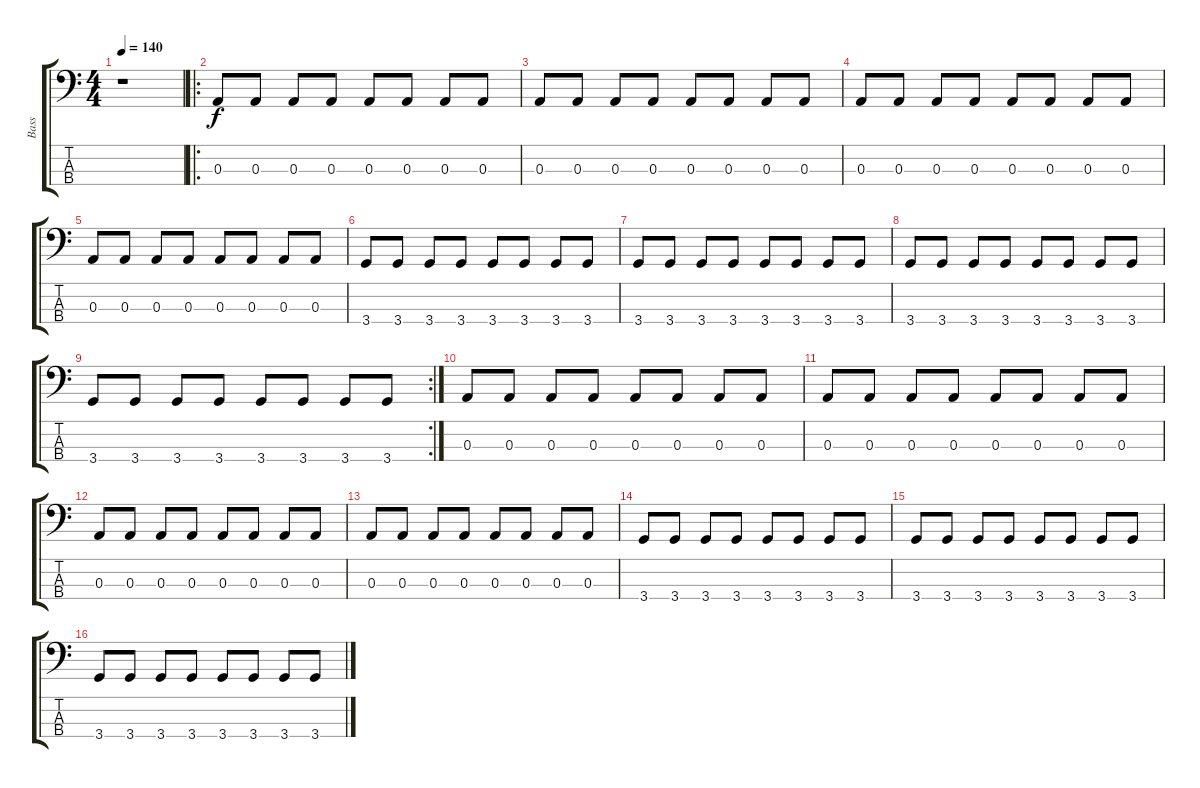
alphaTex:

\track ("Bass" "Bass") {instrument electricbassfinger}
\staff {score tabs}
\tuning (G2 D2 A1 E1) {hide}
\ts (4 4)
\tempo 140
\clef f4
\ks c
r.1{dy f} |
\ro
0.3.8 0.3.8 0.3.8 0.3.8 0.3.8 0.3.8 0.3.8 0.3.8 |
0.3.8 0.3.8 0.3.8 0.3.8 0.3.8 0.3.8 0.3.8 0.3.8 |
0.3.8 0.3.8 0.3.8 0.3.8 0.3.8 0.3.8 0.3.8 0.3.8 |
0.3.8 0.3.8 0.3.8 0.3.8 0.3.8 0.3.8 0.3.8 0.3.8 |
3.4.8 3.4.8 3.4.8 3.4.8 3.4.8 3.4.8 3.4.8 3.4.8 |
3.4.8 3.4.8 3.4.8 3.4.8 3.4.8 3.4.8 3.4.8 3.4.8 |
3.4.8 3.4.8 3.4.8 3.4.8 3.4.8 3.4.8 3.4.8 3.4.8 |
\rc 2
3.4.8 3.4.8 3.4.8 3.4.8 3.4.8 3.4.8 3.4.8 3.4.8 |
0.3.8 0.3.8 0.3.8 0.3.8 0.3.8 0.3.8 0.3.8 0.3.8 |
0.3.8 0.3.8 0.3.8 0.3.8 0.3.8 0.3.8 0.3.8 0.3.8 |
0.3.8 0.3.8 0.3.8 0.3.8 0.3.8 0.3.8 0.3.8 0.3.8 |
0.3.8 0.3.8 0.3.8 0.3.8 0.3.8 0.3.8 0.3.8 0.3.8 |
3.4.8 3.4.8 3.4.8 3.4.8 3.4.8 3.4.8 3.4.8 3.4.8 |
3.4.8 3.4.8 3.4.8 3.4.8 3.4.8 3.4.8 3.4.8 3.4.8 |
3.4.8 3.4.8 3.4.8 3.4.8 3.4.8 3.4.8 3.4.8 3.4.8
